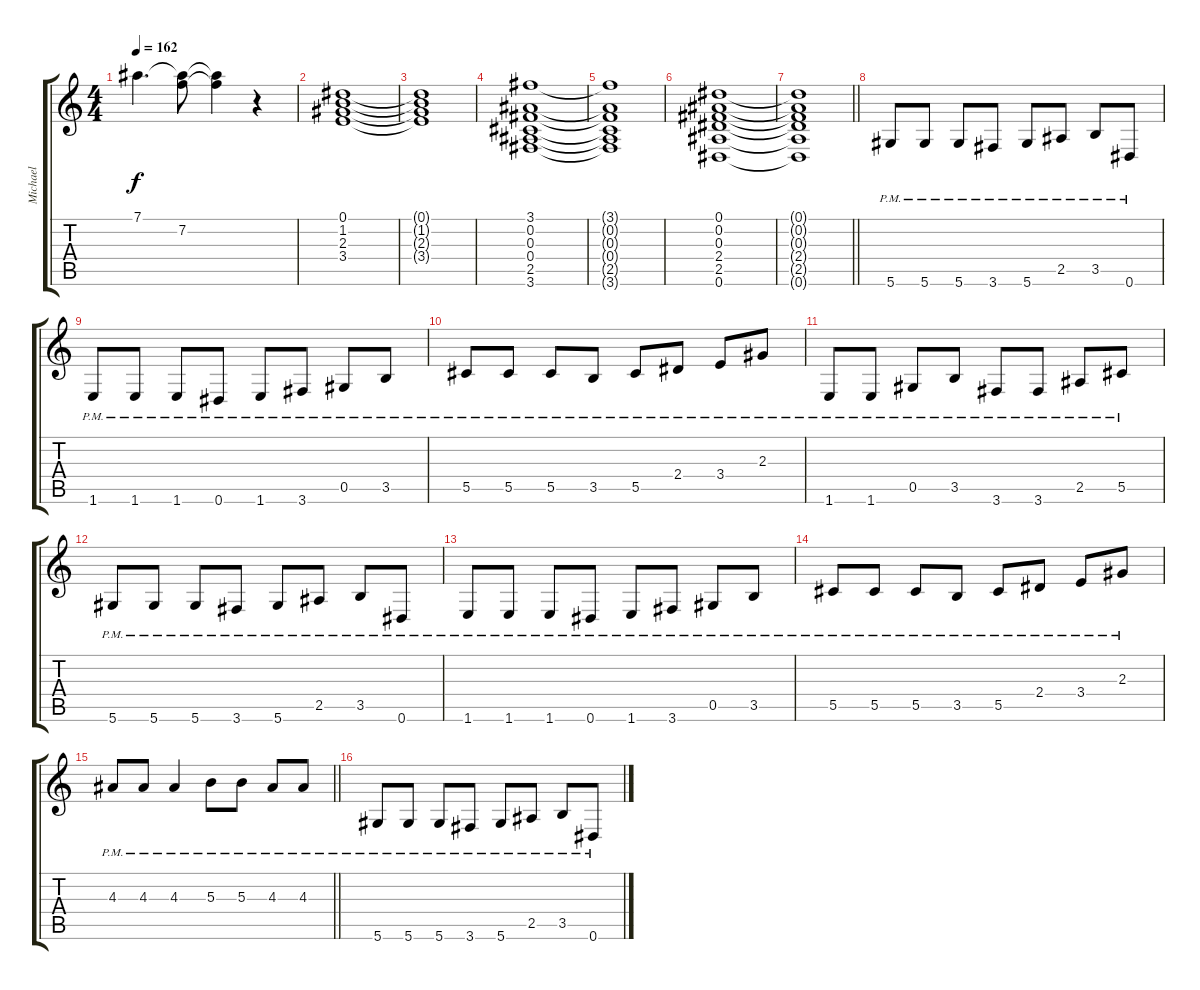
\track ("Michael" "Michael") {instrument distortionguitar}
\staff {score tabs}
\tuning (Eb4 Bb3 Gb3 Db3 Ab2 Eb2) {hide}
\ts (4 4)
\tempo 162
\clef g2
\ks aminor
7.1.4{d dy f} (7.1{t} 7.2).8 (7.1{t} 7.2{t}).4 r.4 |
(0.1 1.2 2.3 3.4).1 |
(0.1{t} 1.2{t} 2.3{t} 3.4{t}).1 |
(3.1 0.2 0.3 0.4 2.5 3.6).1 |
(3.1{t} 0.2{t} 0.3{t} 0.4{t} 2.5{t} 3.6{t}).1 |
(0.1 0.2 0.3 2.4 2.5 0.6).1 |
\barLineRight lightlight
(0.1{t} 0.2{t} 0.3{t} 2.4{t} 2.5{t} 0.6{t}).1 |
5.6{pm}.8{instrument distortionguitar} 5.6{pm}.8 5.6{pm}.8 3.6{pm}.8 5.6{pm}.8 2.5{pm}.8 3.5{pm}.8 0.6{pm}.8 |
1.6{pm}.8 1.6{pm}.8 1.6{pm}.8 0.6{pm}.8 1.6{pm}.8 3.6{pm}.8 0.5{pm}.8 3.5{pm}.8 |
5.5{pm}.8 5.5{pm}.8 5.5{pm}.8 3.5{pm}.8 5.5{pm}.8 2.4{pm}.8 3.4{pm}.8 2.3{pm}.8 |
1.6{pm}.8 1.6{pm}.8 0.5{pm}.8 3.5{pm}.8 3.6{pm}.8 3.6{pm}.8 2.5{pm}.8 5.5{pm}.8 |
5.6{pm}.8 5.6{pm}.8 5.6{pm}.8 3.6{pm}.8 5.6{pm}.8 2.5{pm}.8 3.5{pm}.8 0.6{pm}.8 |
1.6{pm}.8 1.6{pm}.8 1.6{pm}.8 0.6{pm}.8 1.6{pm}.8 3.6{pm}.8 0.5{pm}.8 3.5{pm}.8 |
5.5{pm}.8 5.5{pm}.8 5.5{pm}.8 3.5{pm}.8 5.5{pm}.8 2.4{pm}.8 3.4{pm}.8 2.3{pm}.8 |
\barLineRight lightlight
4.3{pm}.8 4.3{pm}.8 4.3{pm}.4 5.3{pm}.8 5.3{pm}.8 4.3{pm}.8 4.3{pm}.8 |
5.6{pm}.8 5.6{pm}.8 5.6{pm}.8 3.6{pm}.8 5.6{pm}.8 2.5{pm}.8 3.5{pm}.8 0.6{pm}.8
